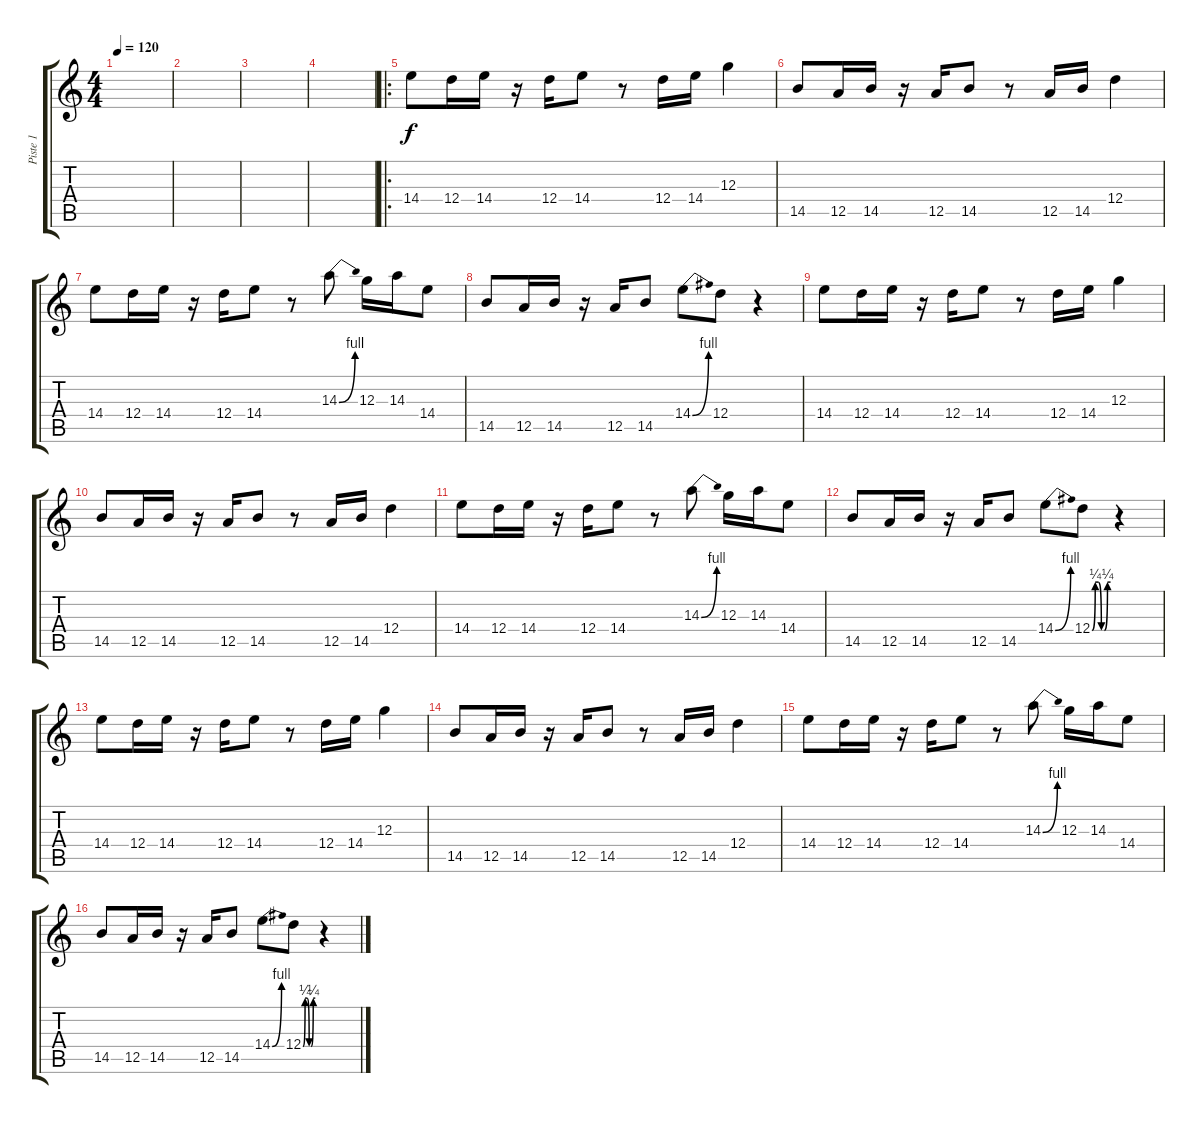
\track ("Piste 1" "Piste 1") {instrument overdrivenguitar}
\staff {score tabs}
\tuning (E4 B3 G3 D3 A2 E2) {hide}
\ts (4 4)
\tempo 120
\clef g2
\ks c
|
|
|
|
\ro
14.4.8 12.4.16 14.4.16 r.16 12.4.16 14.4.8 r.8 12.4.16 14.4.16 12.3.4 |
14.5.8 12.5.16 14.5.16 r.16 12.5.16 14.5.8 r.8 12.5.16 14.5.16 12.4.4 |
14.4.8 12.4.16 14.4.16 r.16 12.4.16 14.4.8 r.8 14.3{be (bend 0 0 60 4)}.8 12.3.16 14.3.16 14.4.8 |
14.5.8 12.5.16 14.5.16 r.16 12.5.16 14.5.8 14.4{be (bend 0 0 60 4)}.8 12.4.8 r.4 |
14.4.8 12.4.16 14.4.16 r.16 12.4.16 14.4.8 r.8 12.4.16 14.4.16 12.3.4 |
14.5.8 12.5.16 14.5.16 r.16 12.5.16 14.5.8 r.8 12.5.16 14.5.16 12.4.4 |
14.4.8 12.4.16 14.4.16 r.16 12.4.16 14.4.8 r.8 14.3{be (bend 0 0 60 4)}.8 12.3.16 14.3.16 14.4.8 |
14.5.8 12.5.16 14.5.16 r.16 12.5.16 14.5.8 14.4{be (bend 0 0 60 4)}.8 12.4{be (custom 0 0 10 1 20 1 30 0 40 0 50 1 60 1)}.8 r.4 |
14.4.8 12.4.16 14.4.16 r.16 12.4.16 14.4.8 r.8 12.4.16 14.4.16 12.3.4 |
14.5.8 12.5.16 14.5.16 r.16 12.5.16 14.5.8 r.8 12.5.16 14.5.16 12.4.4 |
14.4.8 12.4.16 14.4.16 r.16 12.4.16 14.4.8 r.8 14.3{be (bend 0 0 60 4)}.8 12.3.16 14.3.16 14.4.8 |
14.5.8 12.5.16 14.5.16 r.16 12.5.16 14.5.8 14.4{be (bend 0 0 60 4)}.8 12.4{be (custom 0 0 10 1 20 1 30 0 40 0 50 1 60 1)}.8 r.4
